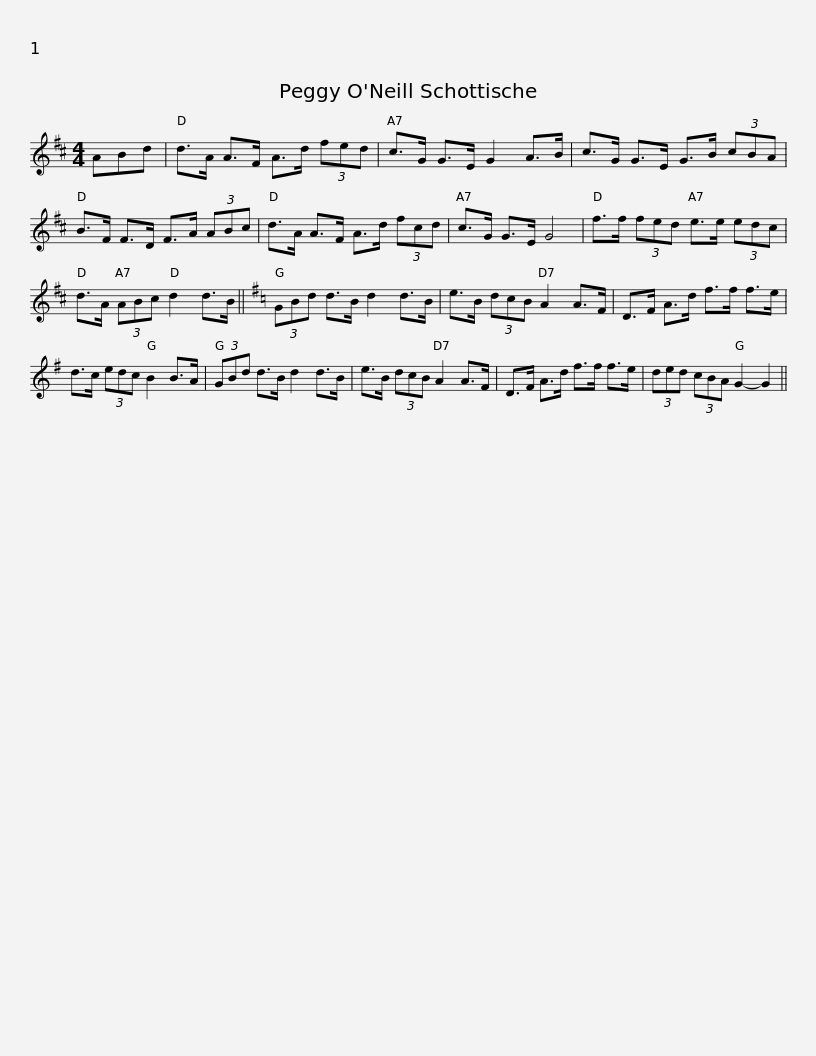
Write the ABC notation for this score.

X:1
L:1/8
M:4/4
I:linebreak $
K:D
V:1 treble
V:1
 ABd | d>A A>F A>d (3fed | c>G G>E G2 A>B | c>G G>E G>B (3cBA | B>F F>D F>A (3ABc |$ %5
 d>A A>F A>d (3fcd | c>G G>E G4 | f>f (3fed e>e (3edc | d>A (3ABc d2 d>B ||$[K:G] (3GBd d>B d2 d>B | %10
 e>B (3dcB A2 A>F | D>F A>d f>f f>e | d>c (3edc B2 B>A | (3GBd d>B d2 d>B |$ e>B (3dcB A2 A>F | %15
 D>F A>d f>f f>e | (3ded (3cBA G2- G2 || %17
